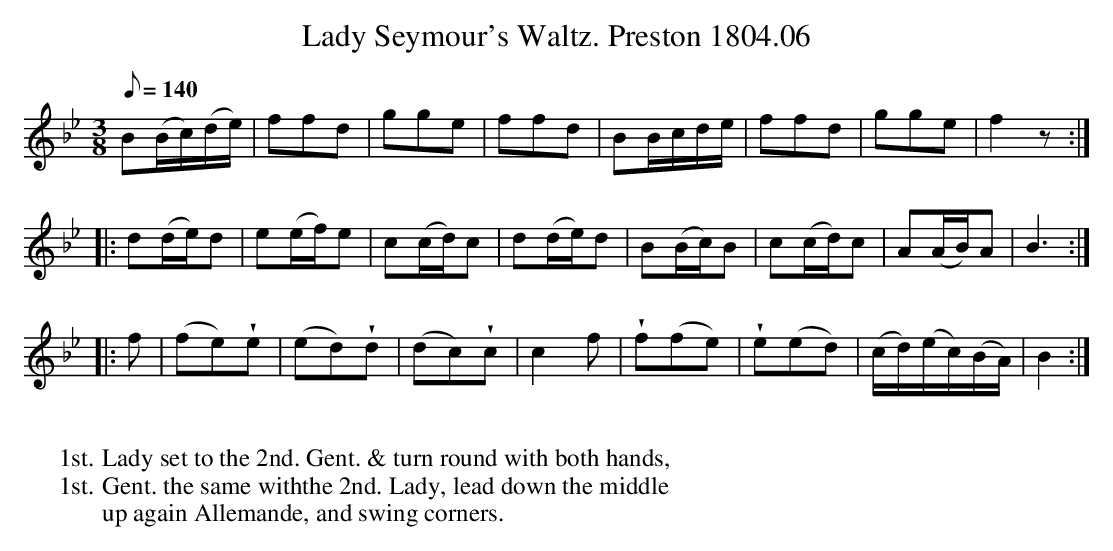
X:1
T:Lady Seymour's Waltz. Preston 1804.06
M:3/8
L:1/8
Q:1/8=140
U:w=!wedge!
K:Bb
B(B/c/)(d/e/)|ffd|gge|ffd|BB/c/d/e/|ffd|gge|f2z:|
|:d(d/e/)d|e(e/f/)e|c(c/d/)c|d(d/e/)d|\\
B(B/c/)B|c(c/d/)c|A(A/B/)A|B3:|
|:f|(fe)we|(ed)wd|(dc)wc|c2f|wf(fe)|\\
we(ed)|(c/d/)(e/c/)(B/A/)|B2:|
W:
W:1st. Lady set to the 2nd. Gent. & turn round with both hands,
W:1st. Gent. the same withthe 2nd. Lady, lead down the middle
W:up again Allemande, and swing corners.
